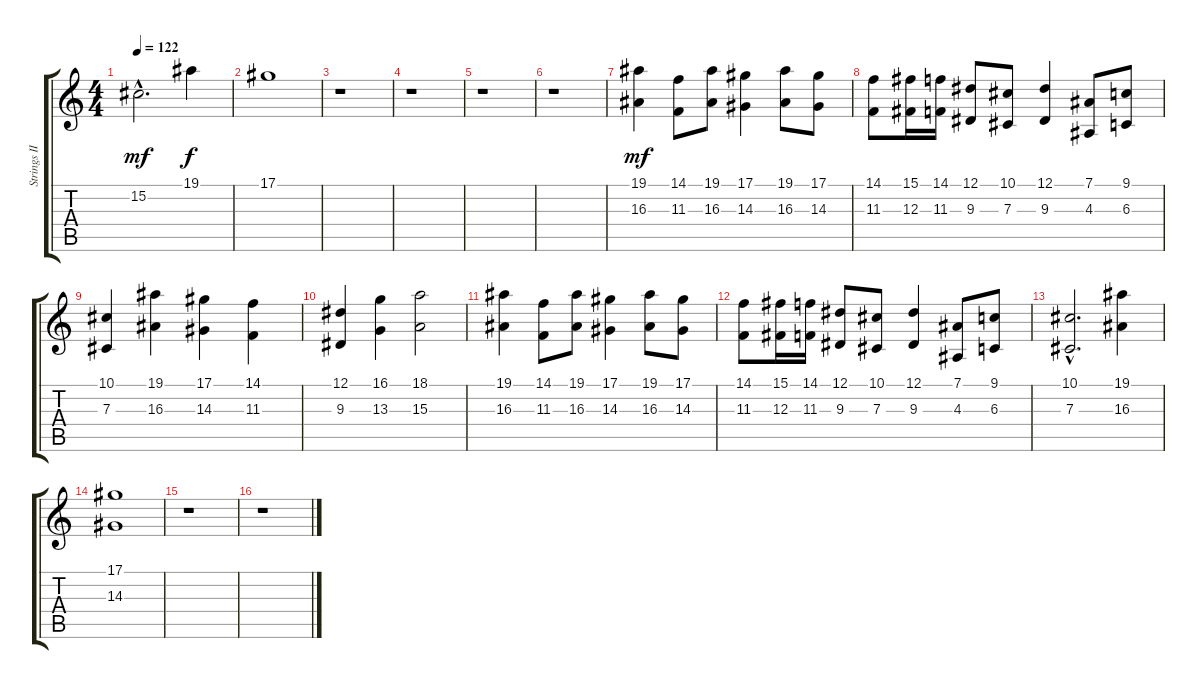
\track ("Strings II" "Strings II") {instrument stringensemble1}
\staff {score tabs}
\tuning (Eb4 Bb3 Gb3 Db3 Ab2 Eb2) {hide}
\ts (4 4)
\tempo 122
\clef g2
\ks c
15.2{hac}.2{d dy mf} 19.1.4{dy f} |
17.1.1 |
r.1 |
r.1 |
r.1 |
r.1 |
(19.1 16.3).4{dy mf} (14.1 11.3).8 (19.1 16.3).8 (17.1 14.3).4 (19.1 16.3).8 (17.1 14.3).8 |
(14.1 11.3).8 (15.1 12.3).16 (14.1 11.3).16 (12.1 9.3).8 (10.1 7.3).8 (12.1 9.3).4 (7.1 4.3).8 (9.1 6.3).8 |
(10.1 7.3).4 (19.1 16.3).4 (17.1 14.3).4 (14.1 11.3).4 |
(12.1 9.3).4 (16.1 13.3).4 (18.1 15.3).2 |
(19.1 16.3).4 (14.1 11.3).8 (19.1 16.3).8 (17.1 14.3).4 (19.1 16.3).8 (17.1 14.3).8 |
(14.1 11.3).8 (15.1 12.3).16 (14.1 11.3).16 (12.1 9.3).8 (10.1 7.3).8 (12.1 9.3).4 (7.1 4.3).8 (9.1 6.3).8 |
(10.1{hac} 7.3{hac}).2{d} (19.1 16.3).4 |
(17.1 14.3).1 |
r.1 |
r.1
